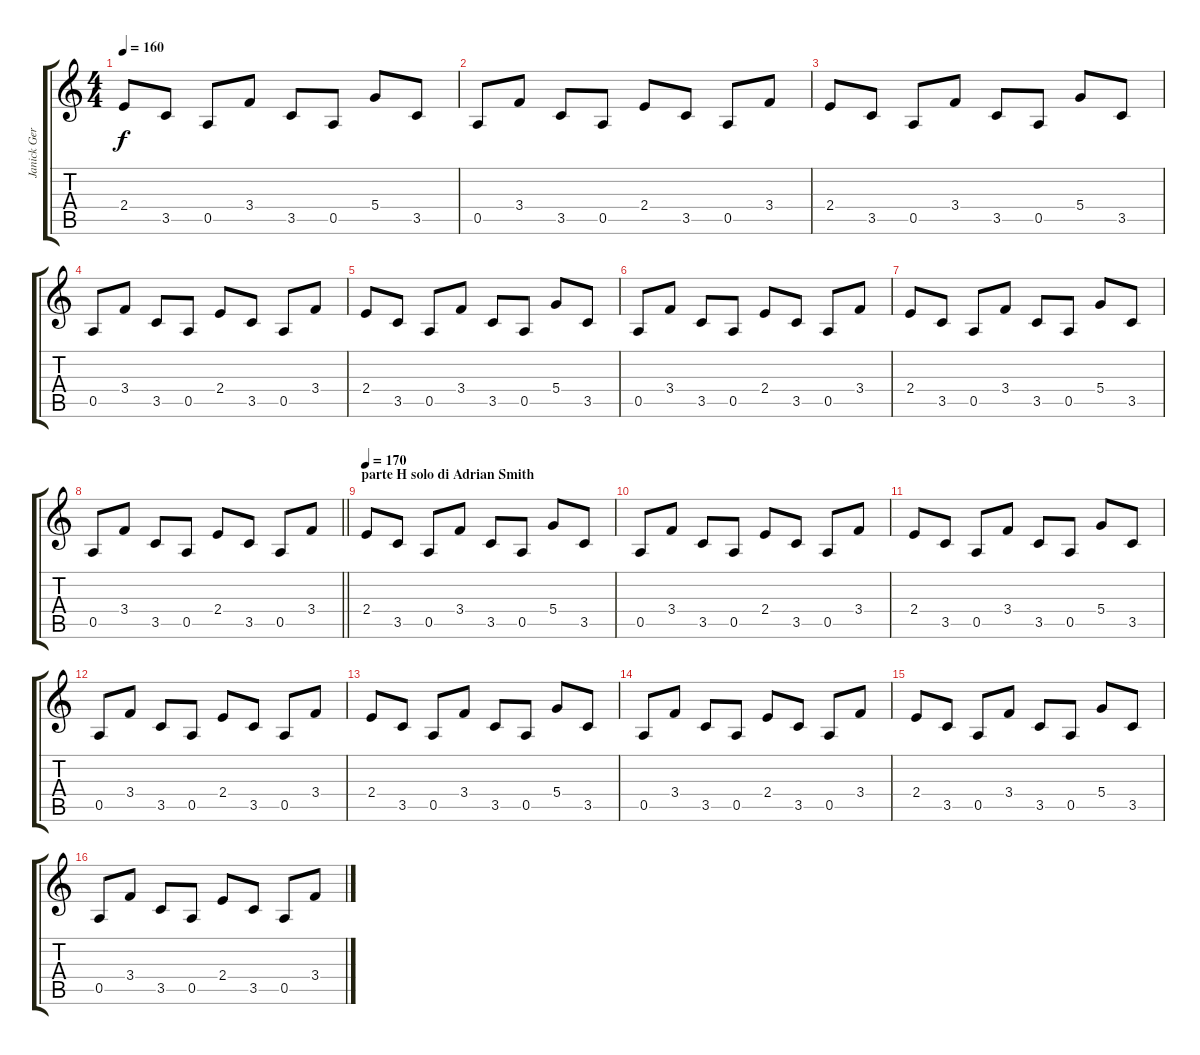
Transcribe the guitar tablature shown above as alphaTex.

\track ("Janick Gers" "Janick Ger") {instrument overdrivenguitar}
\staff {score tabs}
\tuning (E4 B3 G3 D3 A2 E2) {hide}
\ts (4 4)
\tempo 160
\clef g2
\ks c
2.4.8{dy f} 3.5.8 0.5.8 3.4.8 3.5.8 0.5.8 5.4.8 3.5.8 |
0.5.8 3.4.8 3.5.8 0.5.8 2.4.8 3.5.8 0.5.8 3.4.8 |
2.4.8 3.5.8 0.5.8 3.4.8 3.5.8 0.5.8 5.4.8 3.5.8 |
0.5.8 3.4.8 3.5.8 0.5.8 2.4.8 3.5.8 0.5.8 3.4.8 |
2.4.8{instrument electricguitarmuted} 3.5.8 0.5.8 3.4.8 3.5.8 0.5.8 5.4.8 3.5.8 |
0.5.8 3.4.8 3.5.8 0.5.8 2.4.8 3.5.8 0.5.8 3.4.8 |
2.4.8 3.5.8 0.5.8 3.4.8 3.5.8 0.5.8 5.4.8 3.5.8 |
\barLineRight lightlight
0.5.8 3.4.8 3.5.8 0.5.8 2.4.8 3.5.8 0.5.8 3.4.8 |
\section ("" "parte H solo di Adrian Smith")
\tempo 170
2.4.8 3.5.8 0.5.8 3.4.8 3.5.8 0.5.8 5.4.8 3.5.8 |
0.5.8 3.4.8 3.5.8 0.5.8 2.4.8 3.5.8 0.5.8 3.4.8 |
2.4.8 3.5.8 0.5.8 3.4.8 3.5.8 0.5.8 5.4.8 3.5.8 |
0.5.8 3.4.8 3.5.8 0.5.8 2.4.8 3.5.8 0.5.8 3.4.8 |
2.4.8 3.5.8 0.5.8 3.4.8 3.5.8 0.5.8 5.4.8 3.5.8 |
0.5.8 3.4.8 3.5.8 0.5.8 2.4.8 3.5.8 0.5.8 3.4.8 |
2.4.8 3.5.8 0.5.8 3.4.8 3.5.8 0.5.8 5.4.8 3.5.8 |
0.5.8 3.4.8 3.5.8 0.5.8 2.4.8 3.5.8 0.5.8 3.4.8
